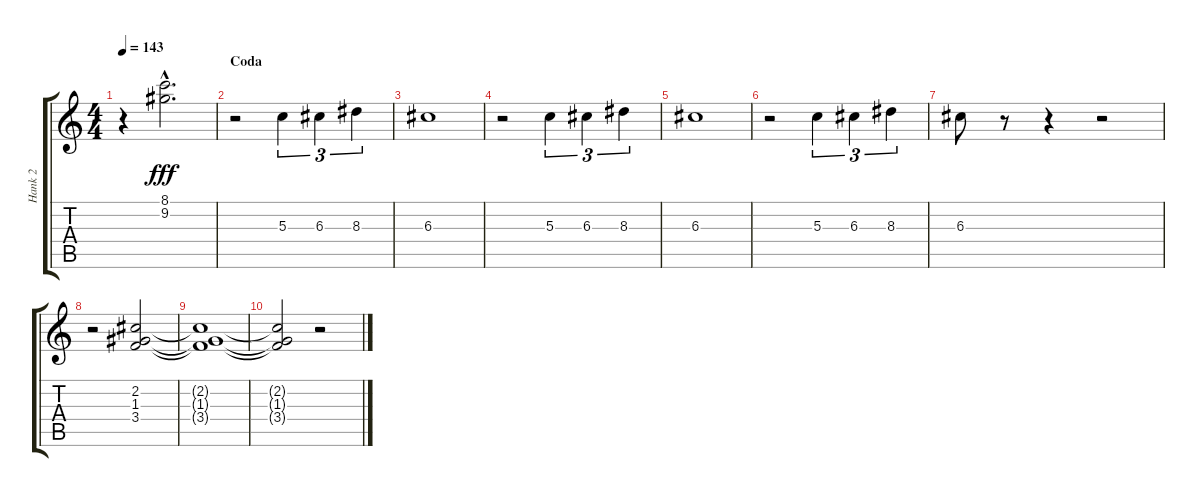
\track ("Hank 2" "Hank 2") {instrument electricguitarjazz}
\staff {score tabs}
\tuning (E4 B3 G3 D3 A2 E2) {hide}
\ts (4 4)
\tempo 143
\clef g2
\ks c
r.4{dy fff} (8.1{hac} 9.2{hac}).2{d} |
\section ("" "Coda")
r.2{instrument electricguitarjazz} 5.3.4{tu (3 2)} 6.3.4{tu (3 2)} 8.3.4{tu (3 2)} |
6.3.1 |
r.2 5.3.4{tu (3 2)} 6.3.4{tu (3 2)} 8.3.4{tu (3 2)} |
6.3.1 |
r.2 5.3.4{tu (3 2)} 6.3.4{tu (3 2)} 8.3.4{tu (3 2)} |
6.3.8 r.8 r.4 r.2 |
r.2 (2.2 1.3 3.4).2 |
(2.2{t} 1.3{t} 3.4{t}).1 |
(2.2{t} 1.3{t} 3.4{t}).2 r.2
